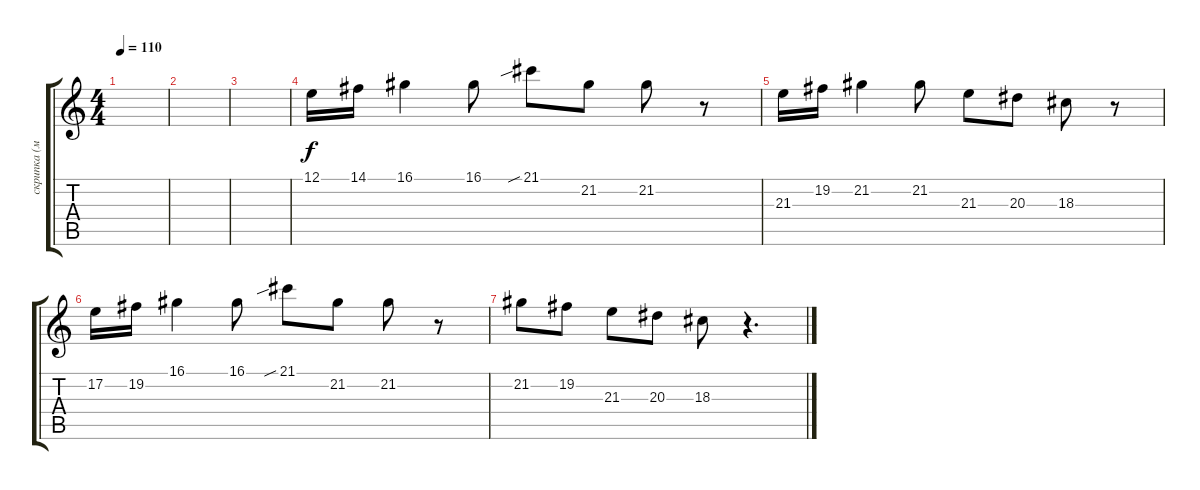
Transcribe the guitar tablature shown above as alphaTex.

\track ("скрипка (мелодия)" "скрипка (м") {instrument viola}
\staff {score tabs}
\tuning (E4 B3 G3 D3 A2 E2) {hide}
\ts (4 4)
\tempo 110
\clef g2
\ks c
|
|
|
12.1.16 14.1.16 16.1.4 16.1.8 21.1{sib}.8 21.2.8 21.2.8 r.8 |
21.3.16 19.2.16 21.2.4 21.2.8 21.3.8 20.3.8 18.3.8 r.8 |
17.2.16 19.2.16 16.1.4 16.1.8 21.1{sib}.8 21.2.8 21.2.8 r.8 |
21.2.8 19.2.8 21.3.8 20.3.8 18.3.8 r.4{d}
